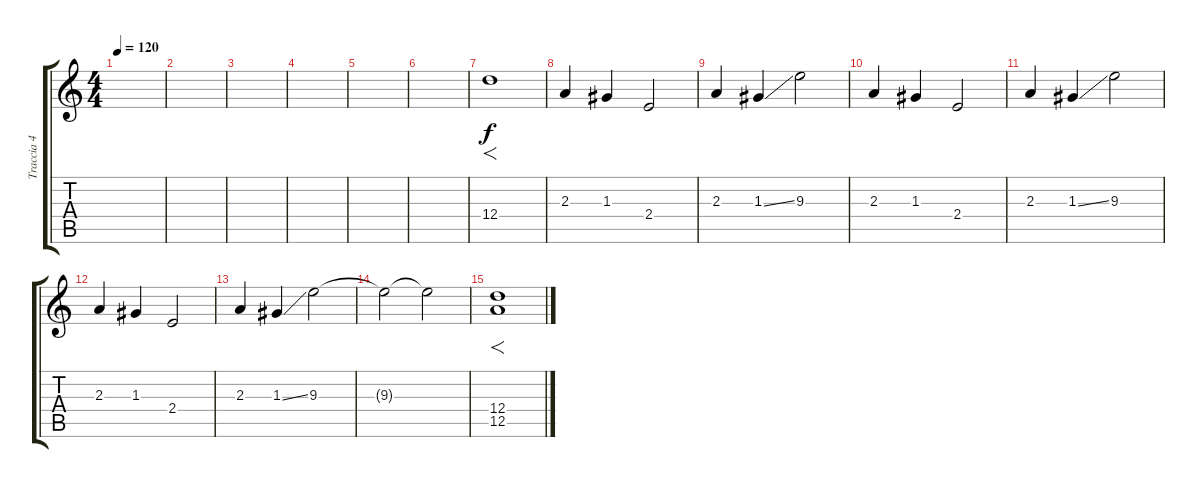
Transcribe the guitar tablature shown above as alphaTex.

\track ("Traccia 4" "Traccia 4") {instrument distortionguitar}
\staff {score tabs}
\tuning (E4 B3 G3 D3 A2 E2) {hide}
\ts (4 4)
\tempo 120
\clef g2
\ks c
|
|
|
|
|
|
12.4.1{f} |
2.3.4 1.3.4 2.4.2 |
2.3.4 1.3{ss}.4 9.3.2 |
2.3.4 1.3.4 2.4.2 |
2.3.4 1.3{ss}.4 9.3.2 |
2.3.4 1.3.4 2.4.2 |
2.3.4 1.3{ss}.4 9.3.2 |
9.3{t}.2 9.3{t}.2 |
(12.4 12.5).1{f}
